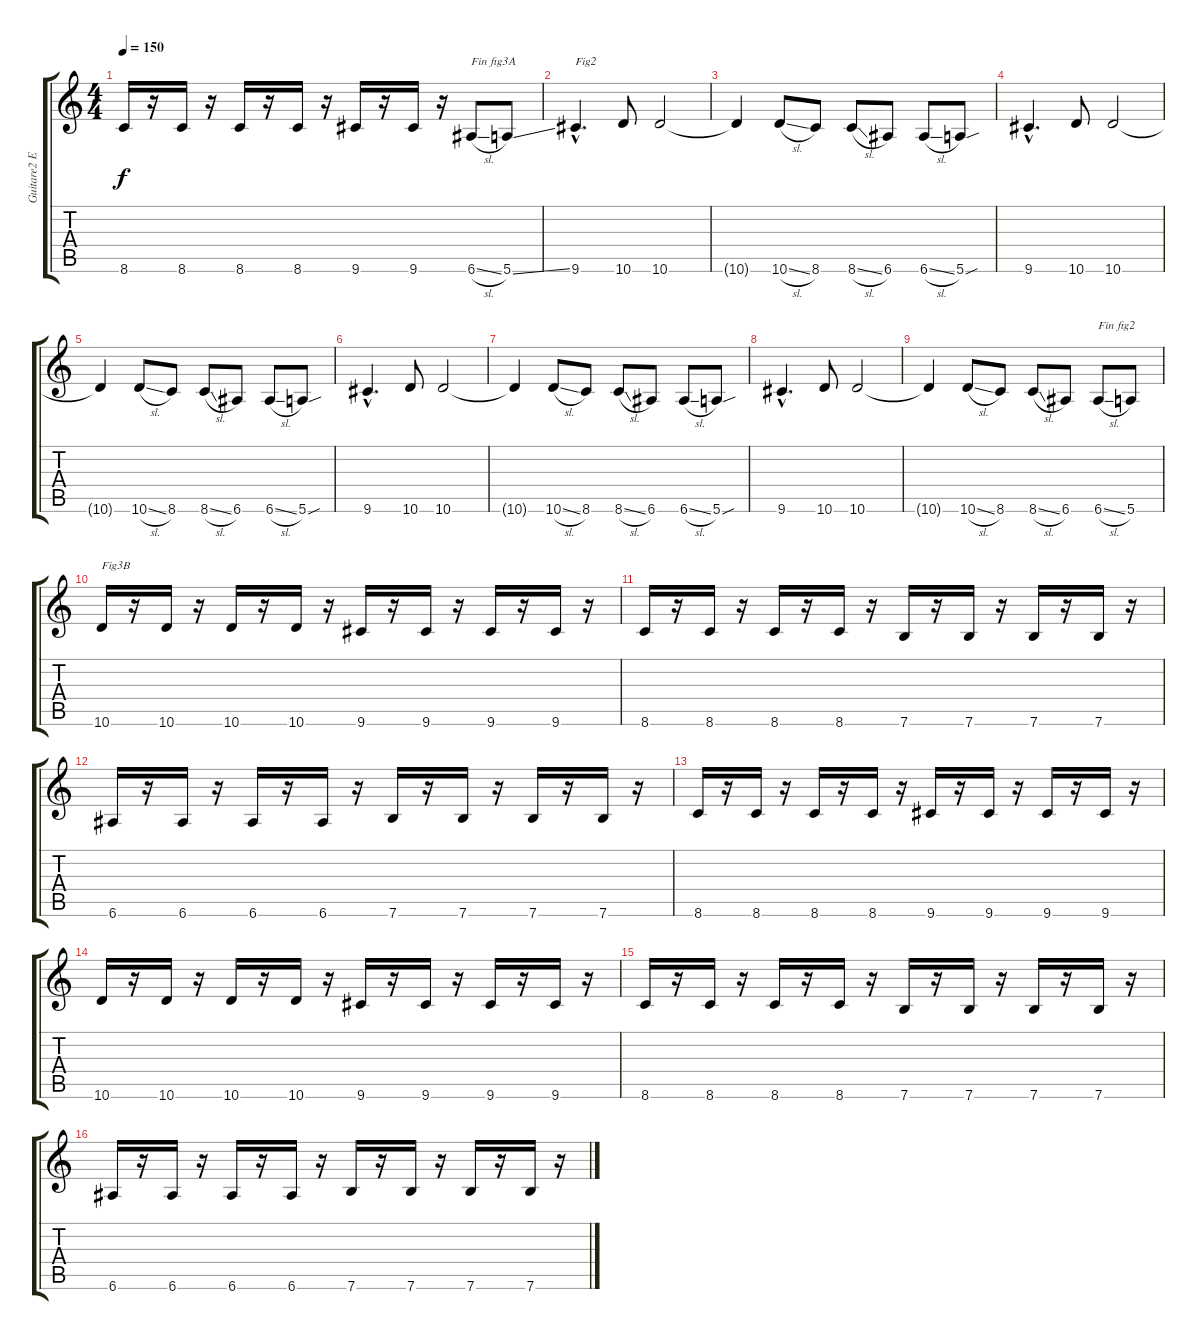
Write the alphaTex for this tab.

\track ("Guitare2 E" "Guitare2 E") {instrument overdrivenguitar}
\staff {score tabs}
\tuning (E4 B3 G3 D3 A2 E2) {hide}
\ts (4 4)
\tempo 150
\clef g2
\ks c
8.6.16{dy f} r.16 8.6.16 r.16 8.6.16 r.16 8.6.16 r.16 9.6.16 r.16 9.6.16 r.16 6.6{sl}.8{txt "Fin fig3A"} 5.6{ss}.8 |
9.6{hac}.4{d txt "Fig2"} 10.6.8 10.6.2 |
10.6{t}.4 10.6{sl}.8 8.6.8 8.6{sl}.8 6.6.8 6.6{sl}.8 5.6{sou}.8 |
9.6{hac}.4{d} 10.6.8 10.6.2 |
10.6{t}.4 10.6{sl}.8 8.6.8 8.6{sl}.8 6.6.8 6.6{sl}.8 5.6{sou}.8 |
9.6{hac}.4{d} 10.6.8 10.6.2 |
10.6{t}.4 10.6{sl}.8 8.6.8 8.6{sl}.8 6.6.8 6.6{sl}.8 5.6{sou}.8 |
9.6{hac}.4{d} 10.6.8 10.6.2 |
10.6{t}.4 10.6{sl}.8 8.6.8 8.6{sl}.8 6.6.8 6.6{sl}.8{txt "Fin fig2"} 5.6.8 |
10.6.16{txt "Fig3B"} r.16 10.6.16 r.16 10.6.16 r.16 10.6.16 r.16 9.6.16 r.16 9.6.16 r.16 9.6.16 r.16 9.6.16 r.16 |
8.6.16 r.16 8.6.16 r.16 8.6.16 r.16 8.6.16 r.16 7.6.16 r.16 7.6.16 r.16 7.6.16 r.16 7.6.16 r.16 |
6.6.16 r.16 6.6.16 r.16 6.6.16 r.16 6.6.16 r.16 7.6.16 r.16 7.6.16 r.16 7.6.16 r.16 7.6.16 r.16 |
8.6.16 r.16 8.6.16 r.16 8.6.16 r.16 8.6.16 r.16 9.6.16 r.16 9.6.16 r.16 9.6.16 r.16 9.6.16 r.16 |
10.6.16 r.16 10.6.16 r.16 10.6.16 r.16 10.6.16 r.16 9.6.16 r.16 9.6.16 r.16 9.6.16 r.16 9.6.16 r.16 |
8.6.16 r.16 8.6.16 r.16 8.6.16 r.16 8.6.16 r.16 7.6.16 r.16 7.6.16 r.16 7.6.16 r.16 7.6.16 r.16 |
6.6.16 r.16 6.6.16 r.16 6.6.16 r.16 6.6.16 r.16 7.6.16 r.16 7.6.16 r.16 7.6.16 r.16 7.6.16 r.16
